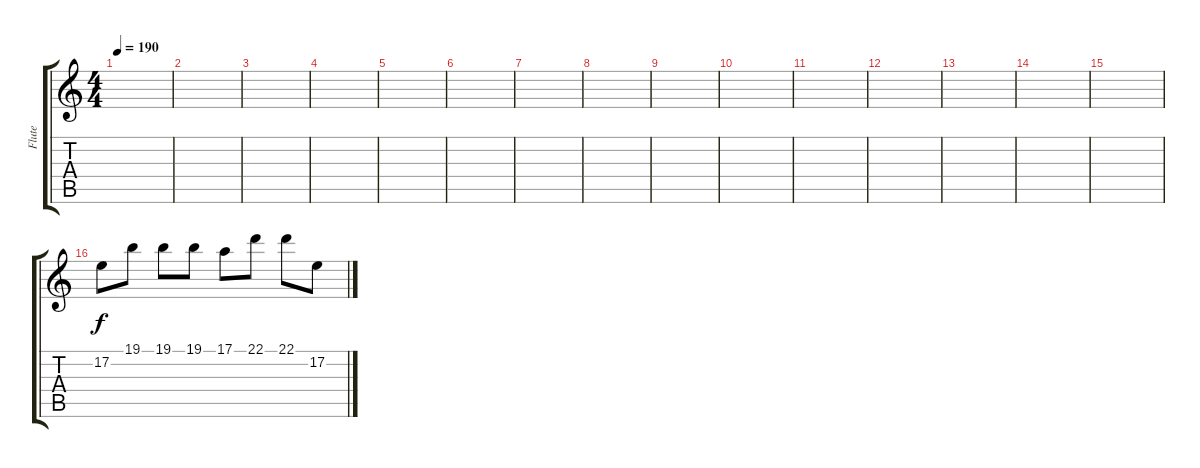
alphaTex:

\track ("Flute" "Flute") {instrument piccolo}
\staff {score tabs}
\tuning (E4 B3 G3 D3 A2 E2) {hide}
\ts (4 4)
\tempo 190
\clef g2
\ks c
|
|
|
|
|
|
|
|
|
|
|
|
|
|
|
17.2.8 19.1.8 19.1.8 19.1.8 17.1.8 22.1.8 22.1.8 17.2.8
